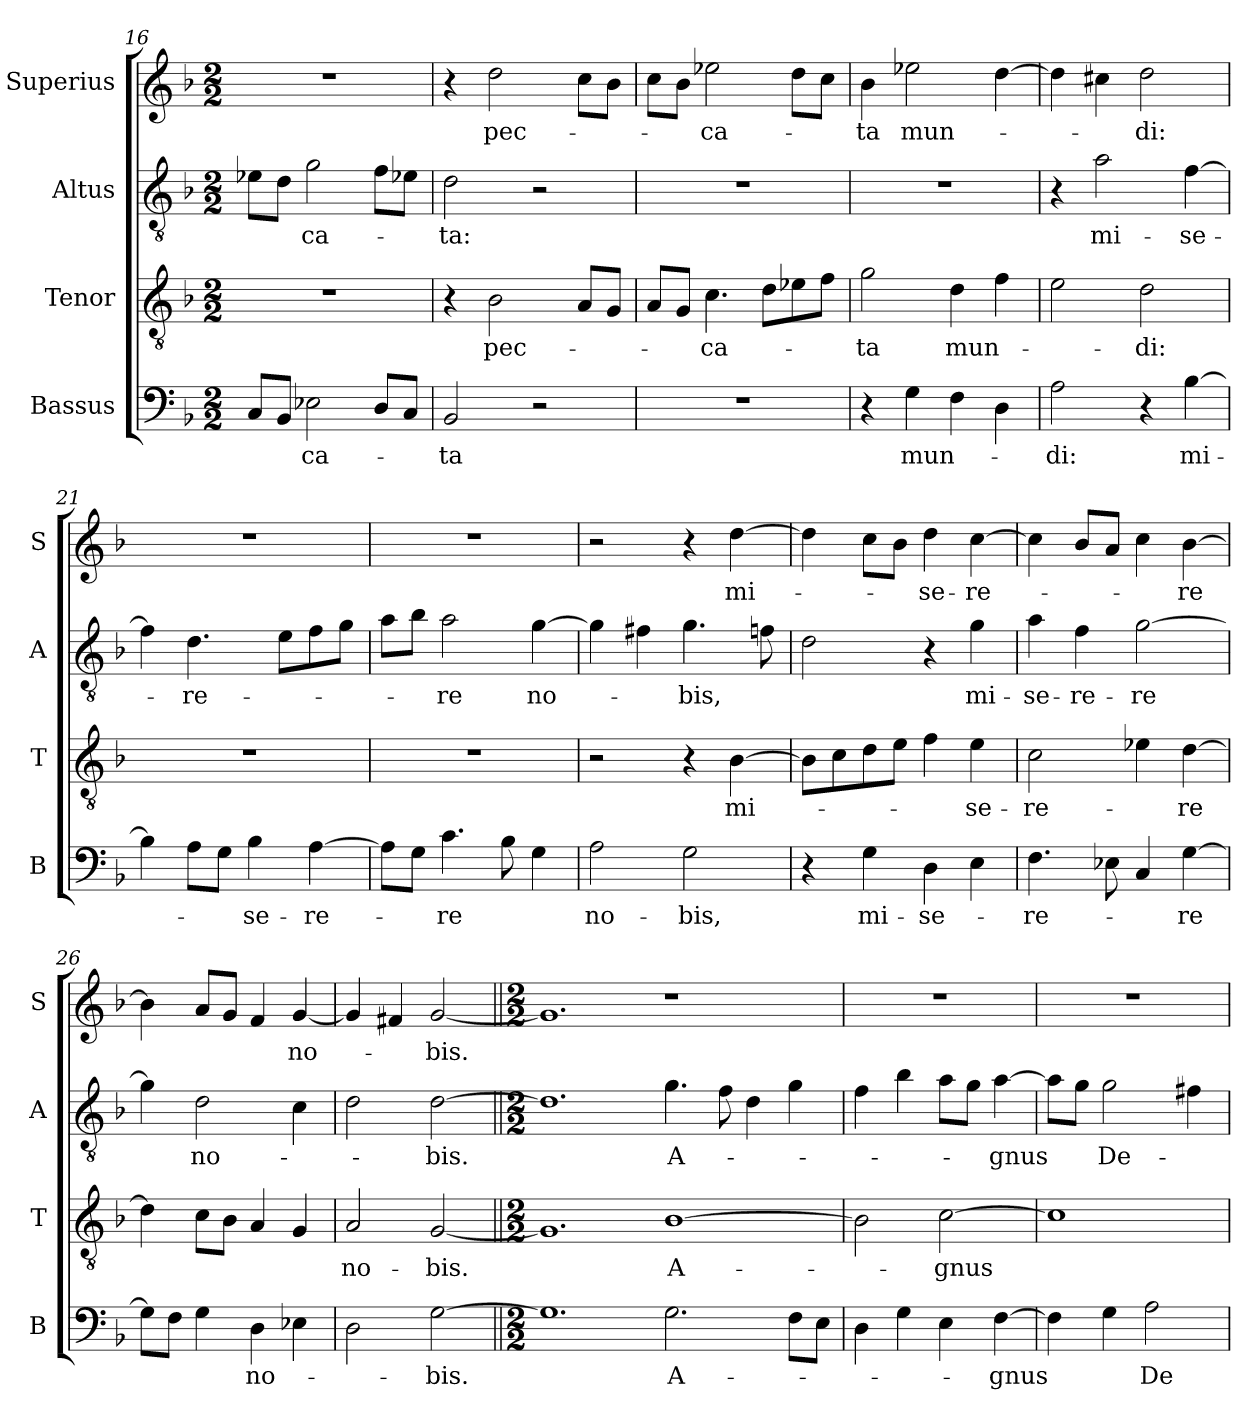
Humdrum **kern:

**kern	**text	**kern	**text	**kern	**text	**kern	**text
*part4	*part4	*part3	*part3	*part2	*part2	*part1	*part1
*staff4	*staff4	*staff3	*staff3	*staff2	*staff2	*staff1	*staff1
*I"Bassus	*	*I"Tenor	*	*I"Altus	*	*I"Superius	*
*I'B	*	*I'T	*	*I'A	*	*I'S	*
*clefF4	*	*clefGv2	*	*clefGv2	*	*clefG2	*
*k[b-]	*	*k[b-]	*	*k[b-]	*	*k[b-]	*
*M2/2	*	*M2/2	*	*M2/2	*	*M2/2	*
=16	=16	=16	=16	=16	=16	=16	=16
8CL	.	1r	.	8e-XL	.	1r	.
8BB-J	.	.	.	8dJ	.	.	.
2E-X	-ca-	.	.	2g	-ca-	.	.
8DL	.	.	.	8fL	.	.	.
8CJ	.	.	.	8e-XJ	.	.	.
=17	=17	=17	=17	=17	=17	=17	=17
2BB-	-ta	4r	.	2d	-ta:	4r	.
!	!	!	!	!	!	!	!LO:LY:i
.	.	2B-	pec-	.	.	2dd	pec-
2r	.	.	.	2r	.	.	.
.	.	8AL	.	.	.	8ccL	.
.	.	8GJ	.	.	.	8b-J	.
=18	=18	=18	=18	=18	=18	=18	=18
1r	.	8AL	.	1r	.	8ccL	.
.	.	8GJ	.	.	.	8b-J	.
!	!	!	!	!	!	!	!LO:LY:i
.	.	4.c	-ca-	.	.	2ee-X	-ca-
.	.	8dL	.	.	.	.	.
.	.	8e-X	.	.	.	8ddL	.
.	.	8fJ	.	.	.	8ccJ	.
=19	=19	=19	=19	=19	=19	=19	=19
!	!	!	!	!	!	!	!LO:LY:i
4r	.	2g	-ta	1r	.	4b-	-ta
4G	mun-	.	.	.	.	2ee-X	mun-
4F	.	4d	mun-	.	.	.	.
4D	.	4f	.	.	.	[4dd	.
=20	=20	=20	=20	=20	=20	=20	=20
2A	-di:	2e	.	4r	.	4dd]	.
.	.	.	.	2a	mi-	4cc#X	.
4r	.	2d	-di:	.	.	2dd	-di:
!	!LO:LY:i	!	!	!	!	!	!
[4B-	mi-	.	.	[4f	-se-	.	.
=21	=21	=21	=21	=21	=21	=21	=21
4B-]	.	1r	.	4f]	.	1r	.
8AL	.	.	.	4.d	-re-	.	.
8GJ	.	.	.	.	.	.	.
!	!LO:LY:i	!	!	!	!	!	!
4B-	-se-	.	.	.	.	.	.
.	.	.	.	8eL	.	.	.
!	!LO:LY:i	!	!	!	!	!	!
[4A	-re-	.	.	8f	.	.	.
.	.	.	.	8gJ	.	.	.
=22	=22	=22	=22	=22	=22	=22	=22
8AL]	.	1r	.	8aL	.	1r	.
8GJ	.	.	.	8b-J	.	.	.
!	!LO:LY:i	!	!	!	!	!	!
4.c	-re	.	.	2a	-re	.	.
8B-	.	.	.	.	.	.	.
4G	.	.	.	[4g	no-	.	.
=23	=23	=23	=23	=23	=23	=23	=23
!	!LO:LY:i	!	!	!	!	!	!
2A	no-	2r	.	4g]	.	2r	.
.	.	.	.	4f#X	.	.	.
!	!LO:LY:i	!	!	!	!	!	!
2G	-bis,	4r	.	4.g	-bis,	4r	.
.	.	[4B-	mi-	.	.	[4dd	mi-
.	.	.	.	8fn	.	.	.
=24	=24	=24	=24	=24	=24	=24	=24
4r	.	8B-L]	.	2d	.	4dd]	.
.	.	8c	.	.	.	.	.
4G	mi-	8d	.	.	.	8ccL	.
.	.	8eJ	.	.	.	8b-J	.
4D	-se-	4f	.	4r	.	4dd	-se-
4E	.	4e	-se-	4g	mi-	[4cc	-re-
=25	=25	=25	=25	=25	=25	=25	=25
4.F	-re-	2c	-re-	4a	-se-	4cc]	.
.	.	.	.	4f	-re-	8b-L	.
8E-i	.	.	.	.	.	8aJ	.
4C	.	4e-i	.	[2g	-re	4cc	.
[4G	-re	[4d	-re	.	.	[4b-	-re
=26	=26	=26	=26	=26	=26	=26	=26
8GL]	.	4d]	.	4g]	.	4b-]	.
8FJ	.	.	.	.	.	.	.
4G	.	8cL	.	2d	no-	8aL	.
.	.	8B-J	.	.	.	8gJ	.
4D	no-	4A	.	.	.	4f	.
4E-i	.	4G	.	4c	.	[4g	no-
=27	=27	=27	=27	=27	=27	=27	=27
2D	.	2A	no-	2d	.	4g]	.
.	.	.	.	.	.	4f#X	.
[2G	-bis.	[2G	-bis.	[2d	-bis.	[2g	-bis.
=28||	=28||	=28||	=28||	=28||	=28||	=28||	=28||
*M2/2	*	*M2/2	*	*M2/2	*	*M2/2	*
1.G]	.	1.G]	.	1.d]	.	1.g]	.
2.G	A-	[1B-	A-	4.g	A-	1r	.
.	.	.	.	8f	.	.	.
.	.	.	.	4d	.	.	.
8FL	.	.	.	4g	.	.	.
8EJ	.	.	.	.	.	.	.
=29	=29	=29	=29	=29	=29	=29	=29
4D	.	2B-]	.	4f	.	1r	.
4G	.	.	.	4b-	.	.	.
4E	.	[2c	-gnus	8aL	.	.	.
.	.	.	.	8gJ	.	.	.
[4F	-gnus	.	.	[4a	-gnus	.	.
=30	=30	=30	=30	=30	=30	=30	=30
4F]	.	1c]	.	8aL]	.	1r	.
.	.	.	.	8gJ	.	.	.
4G	.	.	.	2g	De-	.	.
2A	De-	.	.	.	.	.	.
.	.	.	.	4f#X	.	.	.
=	=	=	=	=	=	=	=
*-	*-	*-	*-	*-	*-	*-	*-
